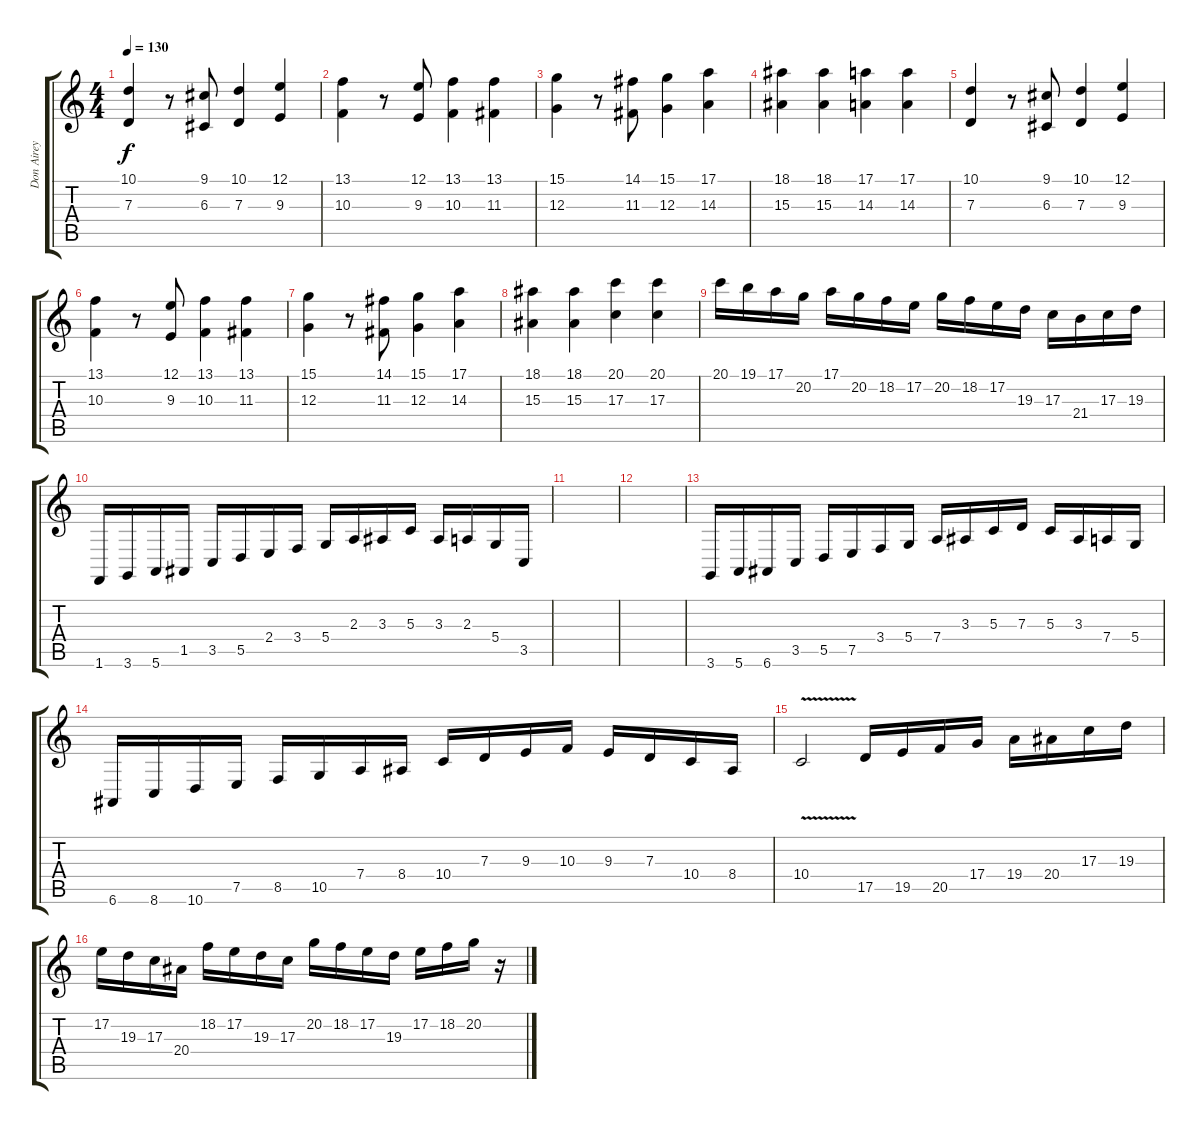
\track ("Don Airey" "Don Airey") {instrument stringensemble1}
\staff {score tabs}
\tuning (E4 B3 G3 D3 A2 E2) {hide}
\ts (4 4)
\tempo 130
\clef g2
\ks c
(10.1 7.3).4{dy f instrument stringensemble1} r.8 (9.1 6.3).8 (10.1 7.3).4 (12.1 9.3).4 |
(13.1 10.3).4 r.8 (12.1 9.3).8 (13.1 10.3).4 (13.1 11.3).4 |
(15.1 12.3).4 r.8 (14.1 11.3).8 (15.1 12.3).4 (17.1 14.3).4 |
(18.1 15.3).4 (18.1 15.3).4 (17.1 14.3).4 (17.1 14.3).4 |
(10.1 7.3).4 r.8 (9.1 6.3).8 (10.1 7.3).4 (12.1 9.3).4 |
(13.1 10.3).4 r.8 (12.1 9.3).8 (13.1 10.3).4 (13.1 11.3).4 |
(15.1 12.3).4 r.8 (14.1 11.3).8 (15.1 12.3).4 (17.1 14.3).4 |
(18.1 15.3).4 (18.1 15.3).4 (20.1 17.3).4 (20.1 17.3).4 |
20.1.16 19.1.16 17.1.16 20.2.16 17.1.16 20.2.16 18.2.16 17.2.16 20.2.16 18.2.16 17.2.16 19.3.16 17.3.16 21.4.16 17.3.16 19.3.16 |
1.6.16 3.6.16 5.6.16 1.5.16 3.5.16 5.5.16 2.4.16 3.4.16 5.4.16 2.3.16 3.3.16 5.3.16 3.3.16 2.3.16 5.4.16 3.5.16 |
|
|
3.6.16 5.6.16 6.6.16 3.5.16 5.5.16 7.5.16 3.4.16 5.4.16 7.4.16 3.3.16 5.3.16 7.3.16 5.3.16 3.3.16 7.4.16 5.4.16 |
6.6.16 8.6.16 10.6.16 7.5.16 8.5.16 10.5.16 7.4.16 8.4.16 10.4.16 7.3.16 9.3.16 10.3.16 9.3.16 7.3.16 10.4.16 8.4.16 |
10.4{v}.2 17.5.16 19.5.16 20.5.16 17.4.16 19.4.16 20.4.16 17.3.16 19.3.16 |
17.2.16 19.3.16 17.3.16 20.4.16 18.2.16 17.2.16 19.3.16 17.3.16 20.2.16 18.2.16 17.2.16 19.3.16 17.2.16 18.2.16 20.2.16 r.16
